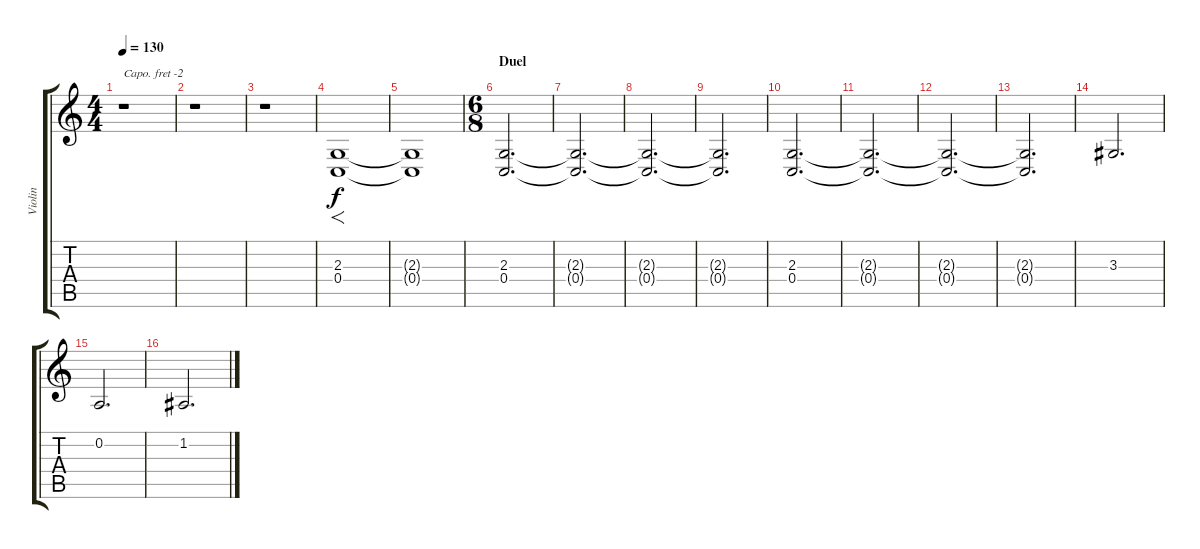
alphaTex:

\track ("Violin" "Violin") {instrument violin}
\staff {score tabs}
\capo -2
\tuning (E4 B3 G3 D3 A2 D2) {hide}
\ts (4 4)
\tempo 130
\clef g2
\ks c
r.1{dy f} |
r.1 |
r.1 |
(2.3 0.4).1{f} |
(2.3{t} 0.4{t}).1 |
\ts (6 8)
\section ("" "Duel")
(2.3 0.4).2{d} |
(2.3{t} 0.4{t}).2{d} |
(2.3{t} 0.4{t}).2{d} |
(2.3{t} 0.4{t}).2{d} |
(2.3 0.4).2{d} |
(2.3{t} 0.4{t}).2{d} |
(2.3{t} 0.4{t}).2{d} |
(2.3{t} 0.4{t}).2{d} |
3.3.2{d} |
0.2.2{d} |
1.2.2{d}
